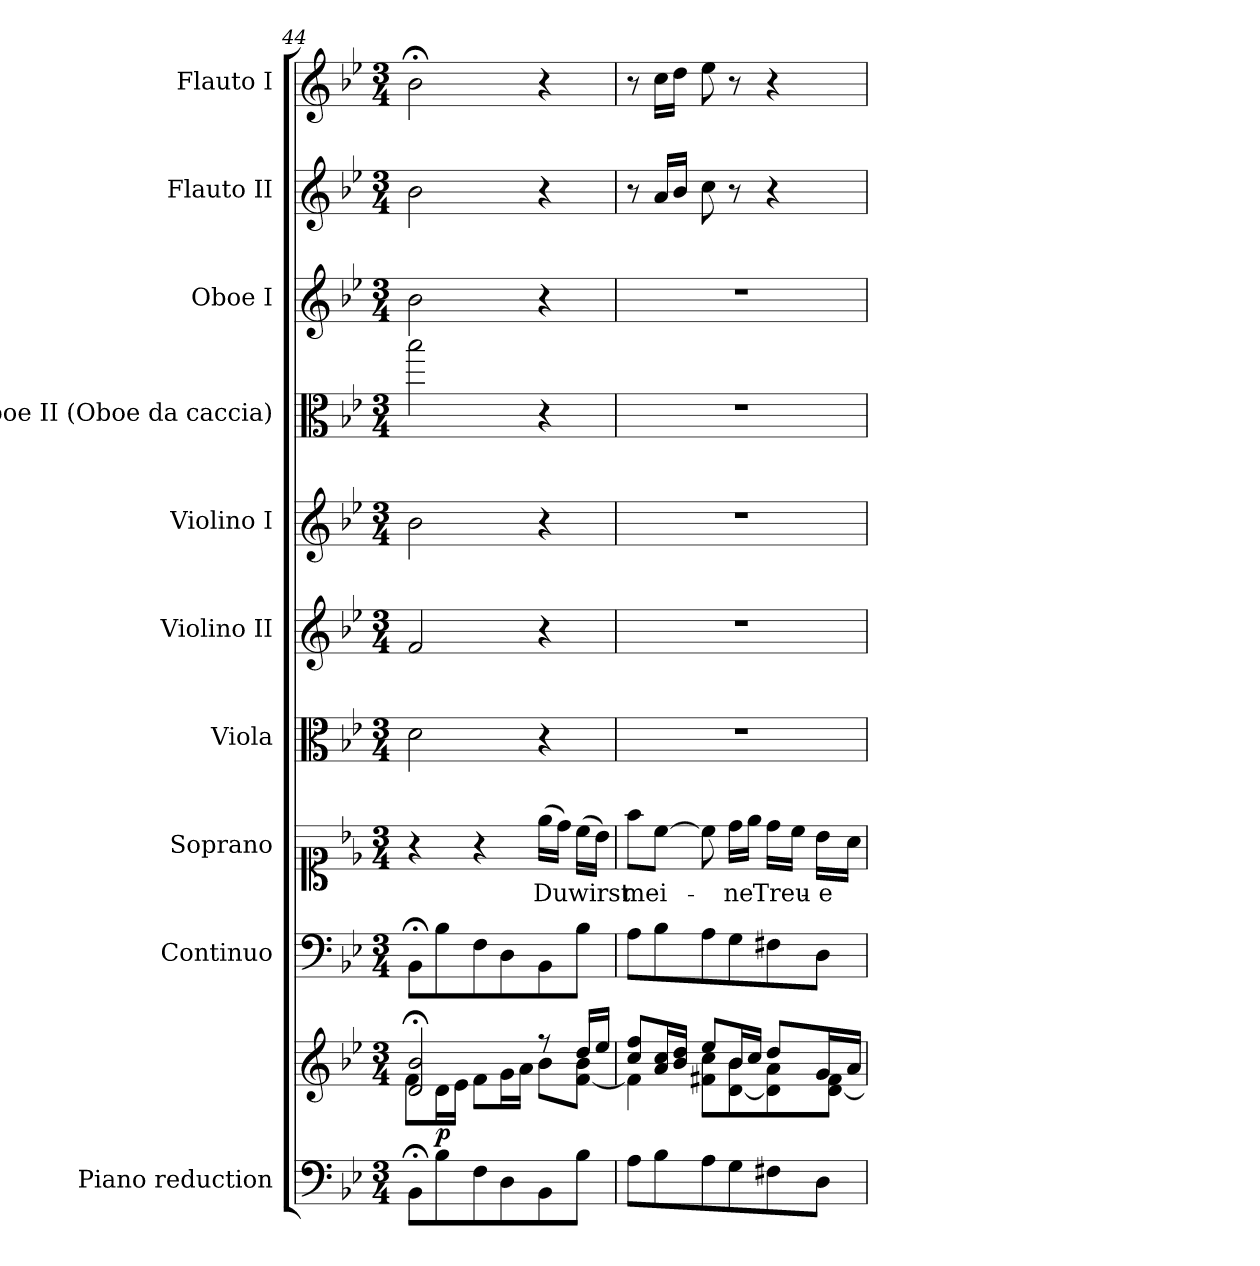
**kern	**kern	**dynam	**kern	**kern	**text	**kern	**kern	**kern	**kern	**kern	**kern	**kern
*part10	*part10	*part10	*part9	*part8	*part8	*part7	*part6	*part5	*part4	*part3	*part2	*part1
*staff11	*staff10	*staff10/11	*staff9	*staff8	*staff8	*staff7	*staff6	*staff5	*staff4	*staff3	*staff2	*staff1
*I"Piano reduction	*	*	*I"Continuo	*I"Soprano	*	*I"Viola	*I"Violino II	*I"Violino I	*I"Oboe II (Oboe da caccia)	*I"Oboe I	*I"Flauto II	*I"Flauto I
*I'Pno	*	*	*	*	*	*I'Vla	*I'Vln	*I'Vln	*	*I'Ob	*I'Fl	*I'Fl
*clefF4	*clefG2	*	*clefF4	*clefC1	*	*clefC3	*clefG2	*clefG2	*clefC3	*clefG2	*clefG2	*clefG2
*	*	*	*	*	*	*	*	*	*ITrd12c21	*	*	*
*k[b-e-]	*k[b-e-]	*	*k[b-e-]	*k[b-e-]	*	*k[b-e-]	*k[b-e-]	*k[b-e-]	*k[b-e-]	*k[b-e-]	*k[b-e-]	*k[b-e-]
*M3/4	*M3/4	*	*M3/4	*M3/4	*	*M3/4	*M3/4	*M3/4	*M3/4	*M3/4	*M3/4	*M3/4
=44	=44	=44	=44	=44	=44	=44	=44	=44	=44	=44	=44	=44
*	*^	*	*	*	*	*	*	*	*	*	*	*
8BB-;\L	2d/;< 2b-/;<	8f\L	.	8BB-;\L	4r	.	2d\	2f/	2b-\	2b-\	2b-\	2b-\	2b-;<\
!	!	!	!LO:DY:b	!	!	!	!	!	!	!	!	!	!
8B-\	.	16d\L	p	8B-\	.	.	.	.	.	.	.	.	.
.	.	16e-\JJ	.	.	.	.	.	.	.	.	.	.	.
8F\	.	8f\L	.	8F\	4r	.	.	.	.	.	.	.	.
8D\	.	16g\L	.	8D\	.	.	.	.	.	.	.	.	.
.	.	16a\JJ	.	.	.	.	.	.	.	.	.	.	.
!	!	!	!	!	!	!LO:LY:b	!	!	!	!	!	!	!
8BB-\	8r	8b-\L	.	8BB-\	(>16ee-\LL	Du	4r	4r	4r	4r	4r	4r	4r
.	.	.	.	.	16dd\JJ)	.	.	.	.	.	.	.	.
!	!	!	!	!	!	!LO:LY:b	!	!	!	!	!	!	!
8B-\J	16dd/LL	[8f\ 8b-\J	.	8B-\J	(>16cc\LL	wirst	.	.	.	.	.	.	.
.	16ee-/JJ	.	.	.	16b-\JJ)	.	.	.	.	.	.	.	.
!!LO:PB:g=z
=45	=45	=45	=45	=45	=45	=45	=45	=45	=45	=45	=45	=45	=45
!	!	!	!	!	!	!LO:LY:b	!	!	!	!	!	!	!
8A\L	8cc/ 8ff/L	4f\]	.	8A\L	8ff\L	mei-	2.r	2.r	2.r	2.r	2.r	8r	8r
8B-\	16a/ 16cc/L	.	.	8B-\	[8cc\J	.	.	.	.	.	.	16a/LL	16cc\LL
.	16b-/ 16dd/JJ	.	.	.	.	.	.	.	.	.	.	16b-/JJ	16dd\JJ
8A\	8ee-/L	8f#X\ 8cc\L	.	8A\	8cc\]	.	.	.	.	.	.	8cc\	8ee-\
!	!	!	!	!	!	!LO:LY:b	!	!	!	!	!	!	!
8G\	16b-/L	[8d\ 8b-\	.	8G\	16dd\LL	-ne	.	.	.	.	.	8r	8r
.	16cc/JJ	.	.	.	16ee-\JJ	.	.	.	.	.	.	.	.
!	!	!	!	!	!	!LO:LY:b	!	!	!	!	!	!	!
8F#X\	8dd/L	8d\] 8a\	.	8F#X\	16dd\LL	Treu-	.	.	.	.	.	4r	4r
.	.	.	.	.	16cc\JJ	.	.	.	.	.	.	.	.
!	!	!	!	!	!	!LO:LY:b	!	!	!	!	!	!	!
8D\J	16g/L	[8d\ 8f#\J	.	8D\J	16b-\LL	-e	.	.	.	.	.	.	.
.	16a/JJ	.	.	.	16a\JJ	.	.	.	.	.	.	.	.
*	*v	*v	*	*	*	*	*	*	*	*	*	*	*
=	=	=	=	=	=	=	=	=	=	=	=	=
*-	*-	*-	*-	*-	*-	*-	*-	*-	*-	*-	*-	*-
